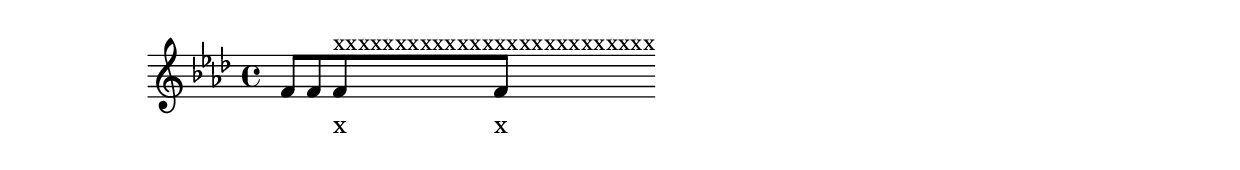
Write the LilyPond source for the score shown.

\header {
  texidoc ="lyric syllables without note attachment are
not centered; Centering may cause unintended effects when
the papercolumn is very wide."
  }
 
\layout{
  ragged-right = ##t
}

\version "2.11.38"
<<
  \new Staff \relative c' {
    \key aes \major
    \context Voice = "1" { 
      f8 f
      \textLengthOff
      
      f^"xxxxxxxxxxxxxxxxxxxxxxxxxx"  f
    }
  }
  \new Lyrics \lyricmode {
    \skip 8
    \skip 8
    x8
    x8
  }
>>
